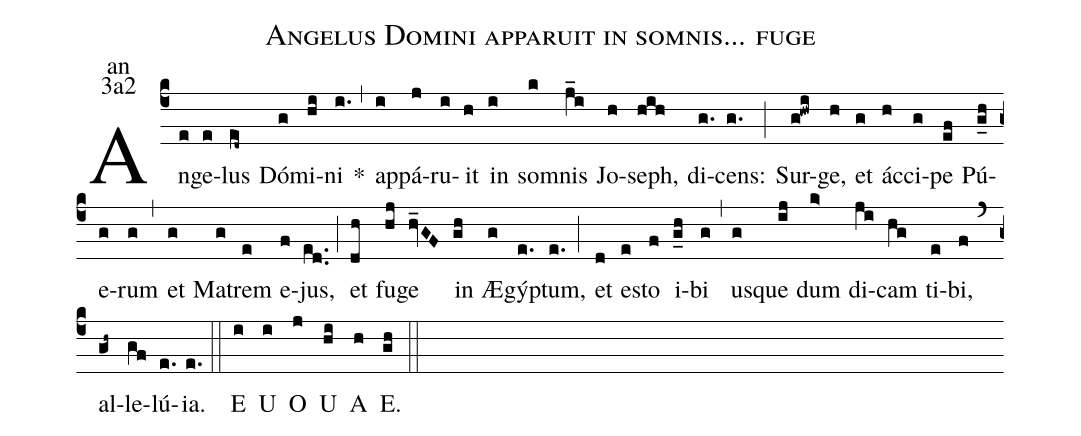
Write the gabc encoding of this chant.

name:Angelus Domini apparuit in somnis... fuge;
office-part:an;
mode:3a2;
%%
(c4) An(e)ge(e)lus(ed~) Dó(g)mi(hi)ni(i.)  <sp>*</sp>(,) ap(i)pá(j)ru(i)it(h) in(i) som(k)nis(j_i) Jo(h)seph,(hih)
di(g.)cens:(g.) (;) Sur(g!hwi)ge,(h) et(g) ác(h)ci(g)pe(ef) Pú(g_h)e(g)rum(g) (,) et(g) Ma(g)trem(e) e(f)jus,(ed..) (;) et(dh) fu(hj)ge(hv_GF) in(gh) Æ(g)gýp(e.)tum,(e.) (;)
et(d) e(e)sto(f) i(g_h)bi(g) (,) us(g)que(ij) dum(k>) di(ji)cam(hg) ti(e)bi,(f) (`) al(gh~)le(gf)lú(e.){ia}.(e.) (::)
<eu>E(i) U(i) O(j) U(hi) A(h) E.(gh) </eu>(::)
